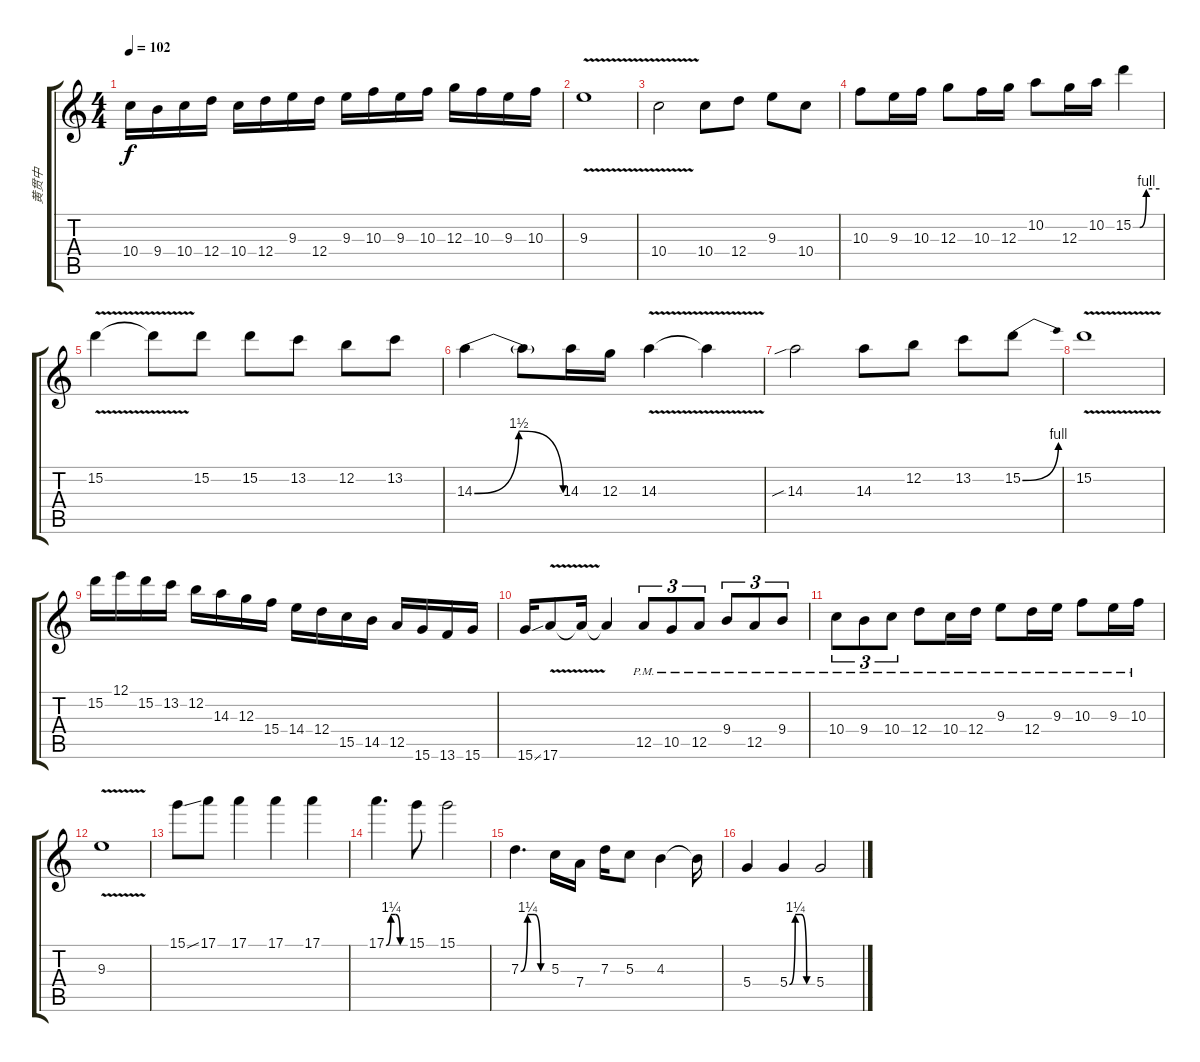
\track ("黄贯中" "黄贯中") {instrument distortionguitar}
\staff {score tabs}
\tuning (E4 B3 G3 D3 A2 E2) {hide}
\ts (4 4)
\tempo 102
\clef g2
\ks c
10.4.16{dy f} 9.4.16 10.4.16 12.4.16 10.4.16 12.4.16 9.3.16 12.4.16 9.3.16 10.3.16 9.3.16 10.3.16 12.3.16 10.3.16 9.3.16 10.3.16 |
9.3{v}.1 |
10.4{v}.2 10.4.8 12.4.8 9.3.8 10.4.8 |
10.3.8 9.3.16 10.3.16 12.3.8 10.3.16 12.3.16 10.2.8 12.3.16 10.2.16 15.2{be (custom 0 0 15 0 30 4 60 4)}.4 |
15.2{v}.4 15.2{t}.8 15.2.8 15.2.8 13.2.8 12.2.8 13.2.8 |
14.3{be (bendrelease 0 0 29 6 44 6 60 0)}.4 14.3{t}.8 14.3.16 12.3.16 14.3{v}.4 14.3{t}.4 |
14.3{sib}.2 14.3.8 12.2.8 13.2.8 15.2{be (bend 0 0 60 4)}.8 |
15.2{v}.1 |
15.2.16 12.1.16 15.2.16 13.2.16 12.2.16 14.3.16 12.3.16 15.4.16 14.4.16 12.4.16 15.5.16 14.5.16 12.5.16 15.6.16 13.6.16 15.6.16 |
15.6{ss}.16 17.6{v}.8 17.6{t}.16 17.6{t}.4 12.5{pm}.8{tu (3 2)} 10.5{pm}.8{tu (3 2)} 12.5{pm}.8{tu (3 2)} 9.4{pm}.8{tu (3 2)} 12.5{pm}.8{tu (3 2)} 9.4{pm}.8{tu (3 2)} |
10.4{pm}.8{tu (3 2)} 9.4{pm}.8{tu (3 2)} 10.4{pm}.8{tu (3 2)} 12.4{pm}.8 10.4{pm}.16 12.4{pm}.16 9.3{pm}.8 12.4{pm}.16 9.3{pm}.16 10.3{pm}.8 9.3{pm}.16 10.3{pm}.16 |
9.3{v}.1 |
15.1{ss}.8 17.1.8 17.1.4 17.1.4 17.1.4 |
17.1{be (custom 0 0 15 5 30 5 45 0 60 0)}.4{d} 15.1.8 15.1.2 |
7.3{be (custom 0 0 15 5 30 5 45 0 60 0)}.4{d} 5.3.16 7.4.16 7.3.16 5.3.8 4.3.4 4.3{t}.16 |
5.4.4 5.4{be (custom 0 0 15 5 30 5 45 0 60 0)}.4 5.4.2
